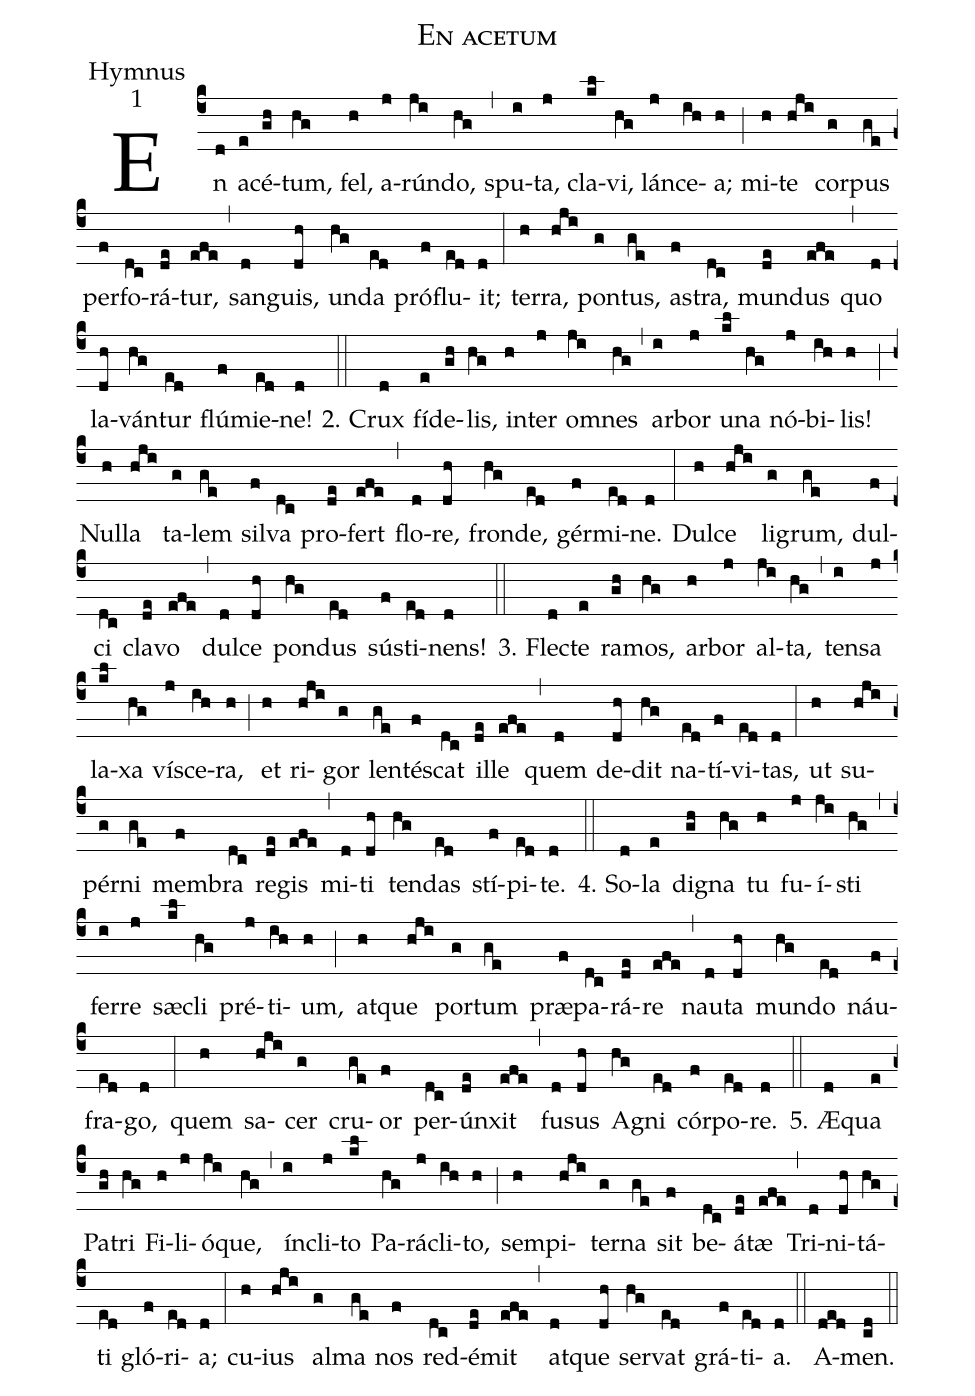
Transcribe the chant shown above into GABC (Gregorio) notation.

name:En acetum;
office-part:Hymnus;
mode:1;
%%
(c4) En(d) a(e)cé(gh)tum,(hg) fel,(h) a(j)rún(ji)do,(hg) (,) spu(i)ta,(j) cla(kl)vi,(hg) lán(j)ce(ih)a;(h) (;) mi(h)te(hji) cor(g)pus(ge) per(f)fo(dc)rá(de)tur,(efe) (,) san(d)guis,(dh) un(hg)da(ed) pró(f)flu(ed)it;(d) (:) ter(h)ra,(hji) pon(g)tus,(ge) as(f)tra,(dc) mun(de)dus(efe) (,) quo(d) la(dh)ván(hg)tur(ed) flú(f)mie(ed)ne!(d) (::)

2. Crux(d) fí(e)de(gh)lis,(hg) in(h)ter(j) om(ji)nes(hg) (,) ar(i)bor(j) u(kl)na(hg) nó(j)bi(ih)lis!(h) (;) Nul(h)la(hji) ta(g)lem(ge) sil(f)va(dc) pro(de)fert(efe) (,) flo(d)re,(dh) fron(hg)de,(ed) gér(f)mi(ed)ne.(d) (:) Dul(h)ce(hji) li(g)grum,(ge) dul(f)ci(dc) cla(de)vo(efe) (,) dul(d)ce(dh) pon(hg)dus(ed) sús(f)ti(ed)nens!(d) (::)

3. Flec(d)te(e) ra(gh)mos,(hg) ar(h)bor(j) al(ji)ta,(hg) (,) ten(i)sa(j) la(kl)xa(hg) vís(j)ce(ih)ra,(h) (;) et(h) ri(hji)gor(g) len(ge)tés(f)cat(dc) il(de)le(efe) (,) quem(d) de(dh)dit(hg) na(ed)tí(f)vi(ed)tas,(d) (:) ut(h) su(hji)pér(g)ni(ge) mem(f)bra(dc) re(de)gis(efe) (,) mi(d)ti(dh) ten(hg)das(ed) stí(f)pi(ed)te.(d) (::)

4. So(d)la(e) di(gh)gna(hg) tu(h) fu(j)í(ji)sti(hg) (,) fer(i)re(j) sæ(kl)cli(hg) pré(j)ti(ih)um,(h) (;) at(h)que(hji) por(g)tum(ge) præ(f)pa(dc)rá(de)re(efe) (,) nau(d)ta(dh) mun(hg)do(ed) náu(f)fra(ed)go,(d) (:) quem(h) sa(hji)cer(g) cru(ge)or(f) per(dc)ún(de)xit(efe) (,) fu(d)sus(dh) A(hg)gni(ed) cór(f)po(ed)re.(d) (::)

5.  Æ(d)qua(e) Pa(gh)tri(hg) Fi(h)li(j)ó(ji)que,(hg) (,) ín(i)cli(j)to(kl) Pa(hg)rá(j)cli(ih)to,(h) (;)
sem(h)pi(hji)ter(g)na(ge) sit(f) be(dc)á(de)tæ(efe) (,) Tri(d)ni(dh)tá(hg)ti(ed) gló(f)ri(ed)a;(d) (:)
cu(h)ius(hji) al(g)ma(ge) nos(f) red(dc)é(de)mit(efe) (,) at(d)que(dh) ser(hg)vat(ed) grá(f)ti(ed)a.(d) (::)

A(ded)men.(cd) (::)
